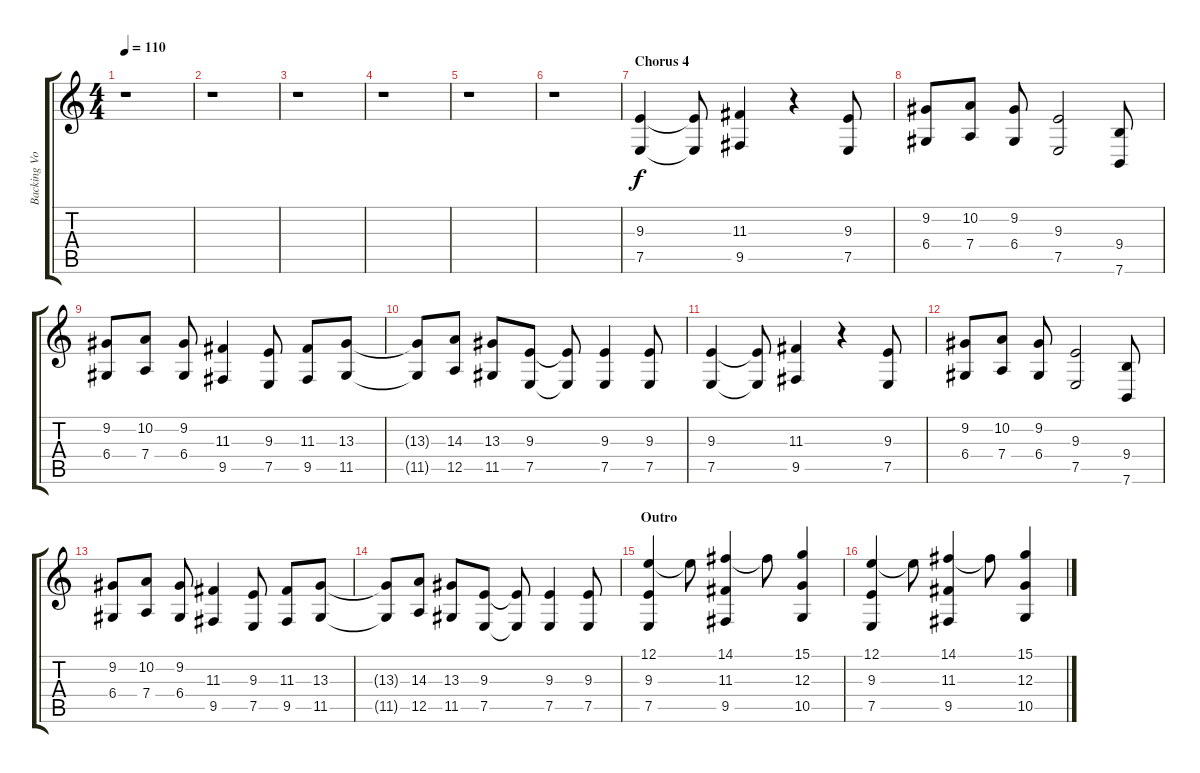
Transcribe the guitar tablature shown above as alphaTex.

\track ("Backing Vocals" "Backing Vo") {instrument bassoon}
\staff {score tabs}
\tuning (E4 B3 G3 D3 A2 E2) {hide}
\ts (4 4)
\tempo 110
\clef g2
\ks c
r.1{dy f} |
r.1 |
r.1 |
r.1 |
r.1 |
r.1 |
\section ("" "Chorus 4")
(9.3 7.5).4 (9.3{t} 7.5{t}).8 (11.3 9.5).4 r.4 (9.3 7.5).8 |
(9.2 6.4).8 (10.2 7.4).8 (9.2 6.4).8 (9.3 7.5).2 (9.4 7.6).8 |
(9.2 6.4).8 (10.2 7.4).8 (9.2 6.4).8 (11.3 9.5).4 (9.3 7.5).8 (11.3 9.5).8 (13.3 11.5).8 |
(13.3{t} 11.5{t}).8 (14.3 12.5).8 (13.3 11.5).8 (9.3 7.5).8 (9.3{t} 7.5{t}).8 (9.3 7.5).4 (9.3 7.5).8 |
(9.3 7.5).4 (9.3{t} 7.5{t}).8 (11.3 9.5).4 r.4 (9.3 7.5).8 |
(9.2 6.4).8 (10.2 7.4).8 (9.2 6.4).8 (9.3 7.5).2 (9.4 7.6).8 |
(9.2 6.4).8 (10.2 7.4).8 (9.2 6.4).8 (11.3 9.5).4 (9.3 7.5).8 (11.3 9.5).8 (13.3 11.5).8 |
(13.3{t} 11.5{t}).8 (14.3 12.5).8 (13.3 11.5).8 (9.3 7.5).8 (9.3{t} 7.5{t}).8 (9.3 7.5).4 (9.3 7.5).8 |
\section ("" "Outro")
(12.1 9.3 7.5).4 12.1{t}.8 (14.1 11.3 9.5).4 14.1{t}.8 (15.1 12.3 10.5).4 |
(12.1 9.3 7.5).4 12.1{t}.8 (14.1 11.3 9.5).4 14.1{t}.8 (15.1 12.3 10.5).4
